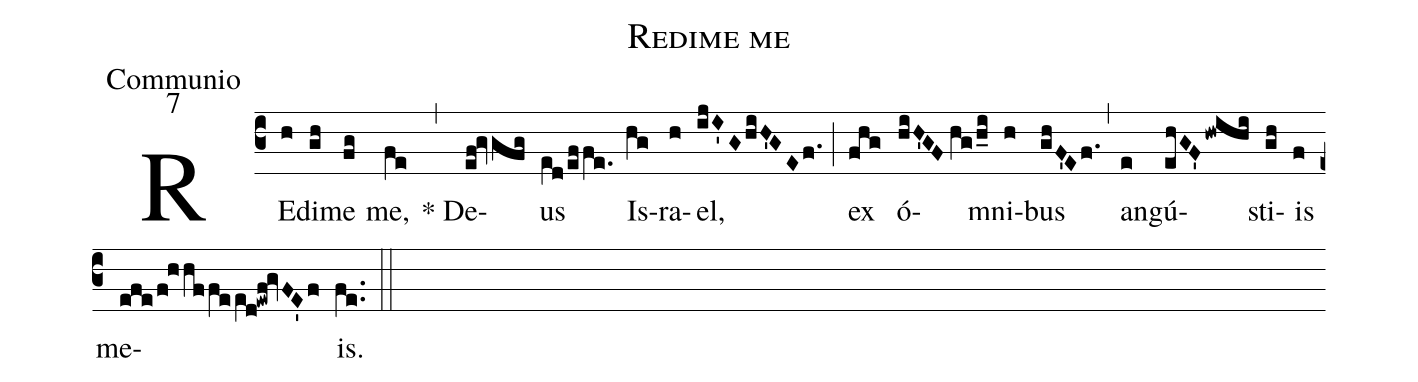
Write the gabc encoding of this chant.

name:Redime me;
office-part:Communio;
mode:7;
%%
(c3) RE(h)di(gh)me(fg) me,(fe) (,) * De(ef!gvgfg)us(e[ll:1]d/effe.) Is(hg)ra(h)el,(ijI'GhiH'GEf.) (;) ex(fhg) ó(hiH'GF//hg/h_i)mni(h)bus(ghF'Ef.) (,) an(e)gú(ehGF'hwihi)sti(gh)is(f) me(efe/f!hhffee[ll:1]d!ewf!gvFE'f)is.(fe..) (::)
